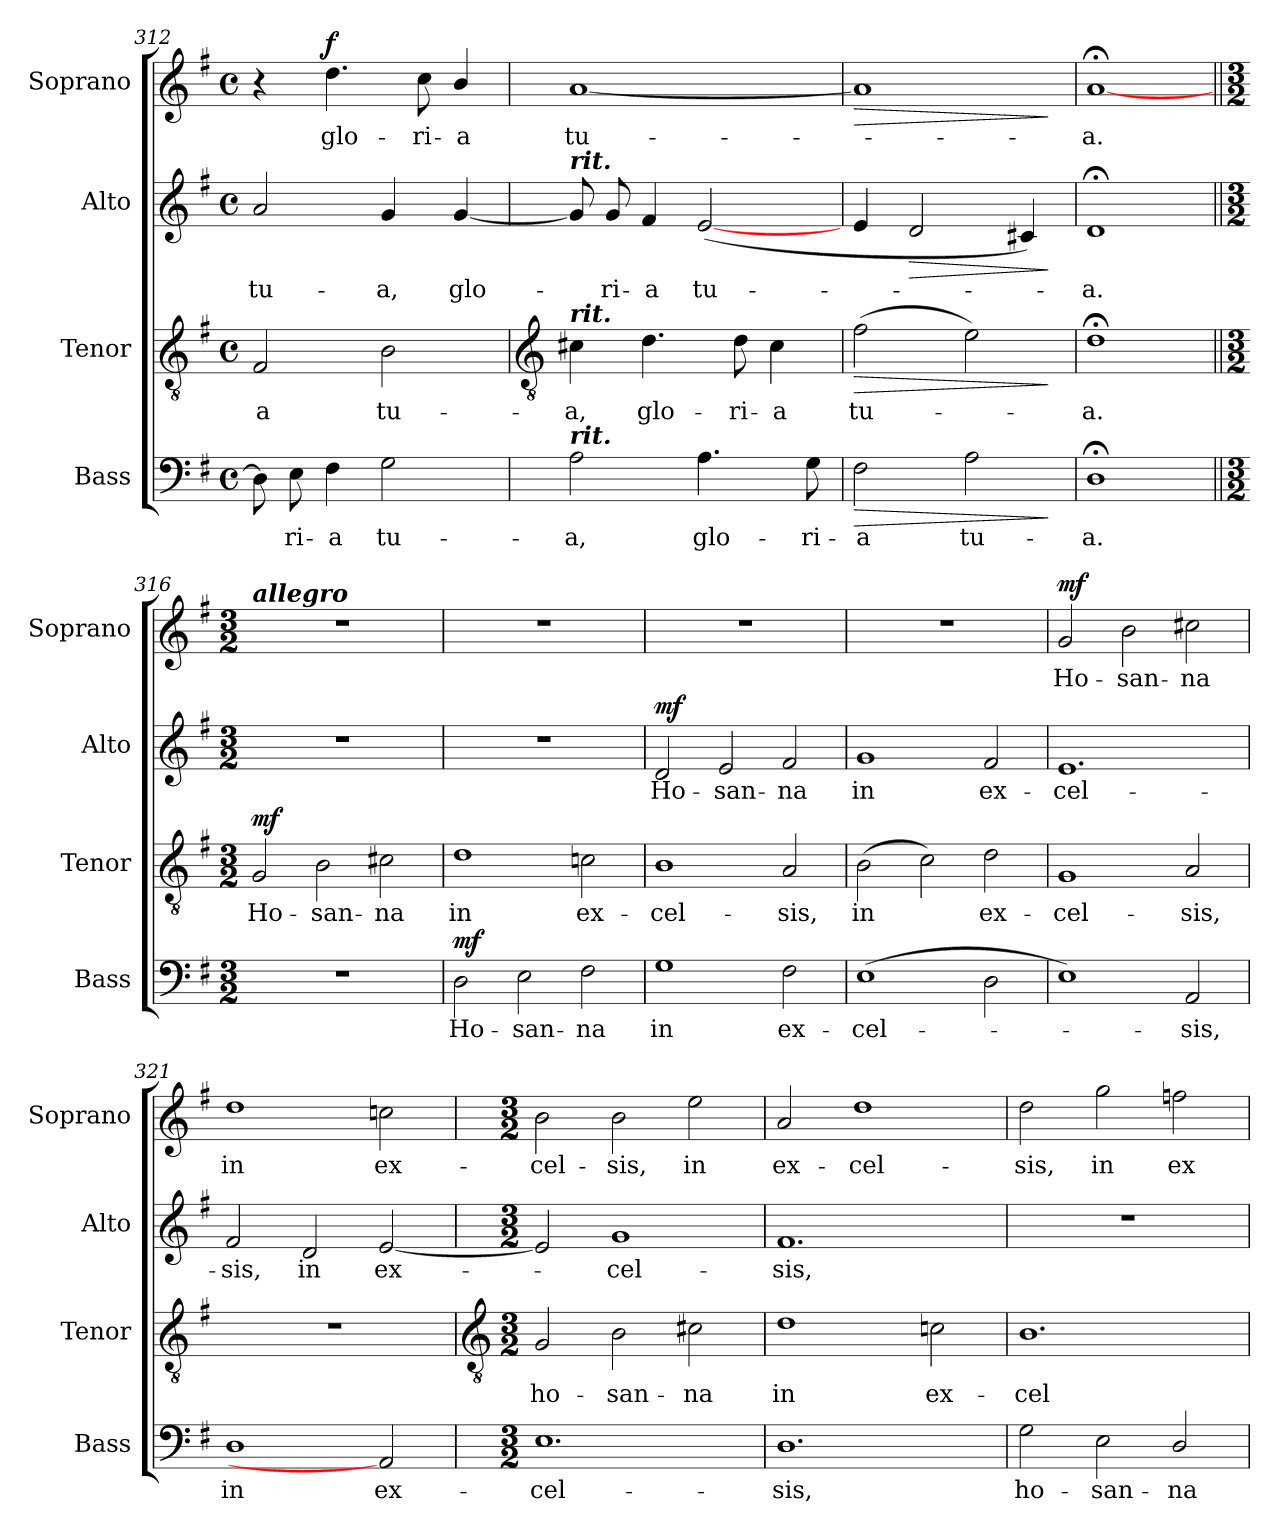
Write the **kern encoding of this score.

**kern	**text	**dynam	**kern	**text	**dynam	**kern	**text	**dynam	**kern	**text	**dynam
*part4	*part4	*part4	*part3	*part3	*part3	*part2	*part2	*part2	*part1	*part1	*part1
*staff4	*staff4	*staff4	*staff3	*staff3	*staff3	*staff2	*staff2	*staff2	*staff1	*staff1	*staff1
*I"Bass	*	*	*I"Tenor	*	*	*I"Alto	*	*	*I"Soprano	*	*
*I'Bass	*	*	*I'Tenor	*	*	*I'Alto	*	*	*I'Soprano	*	*
*clefF4	*	*	*clefGv2	*	*	*clefG2	*	*	*clefG2	*	*
*k[f#]	*	*	*k[f#]	*	*	*k[f#]	*	*	*k[f#]	*	*
*G:	*	*	*G:	*	*	*G:	*	*	*G:	*	*
*M4/4	*	*	*M4/4	*	*	*M4/4	*	*	*M4/4	*	*
*met(c)	*	*	*met(c)	*	*	*met(c)	*	*	*met(c)	*	*
=312	=312	=312	=312	=312	=312	=312	=312	=312	=312	=312	=312
!	!	!	!	!LO:LY:b	!	!	!LO:LY:b	!	!	!	!
8D]	.	.	2F#	-a	.	2a	tu-	.	4r	.	.
!	!LO:LY:b	!	!	!	!	!	!	!	!	!	!
8E	ri-	.	.	.	.	.	.	.	.	.	.
!	!LO:LY:b	!	!	!	!	!	!	!	!	!LO:LY:b	!LO:DY:b
4F#	-a	.	.	.	.	.	.	.	4.dd	glo-	f
!	!LO:LY:b	!	!	!LO:LY:b	!	!	!LO:LY:b	!	!	!	!
2G	tu-	.	2B	tu-	.	4g	-a,	.	.	.	.
!	!	!	!	!	!	!	!	!	!	!LO:LY:b	!
.	.	.	.	.	.	.	.	.	8cc	-ri-	.
!	!	!	!	!	!	!	!LO:LY:b	!	!	!LO:LY:b	!
.	.	.	.	.	.	[4g	glo-	.	4b/	-a	.
!!LO:LB:g=z
=313	=313	=313	=313	=313	=313	=313	=313	=313	=313	=313	=313
*	*	*	*clefGv2	*	*	*	*	*	*	*	*
!	!	!	!	!	!	!LO:TX:a:Bi:t=rit.	!	!	!	!	!
!	!	!	!LO:TX:a:Bi:t=rit.	!	!	!	!	!	!	!	!
!LO:TX:a:Bi:t=rit.	!	!	!	!	!	!	!	!	!	!	!
!	!LO:LY:b	!	!	!LO:LY:b	!	!	!	!	!	!LO:LY:b	!
2A	-a,	.	4c#X	-a,	.	8g]	.	.	[1a	tu-	.
!	!	!	!	!	!	!	!LO:LY:b	!	!	!	!
.	.	.	.	.	.	8g	ri-	.	.	.	.
!	!	!	!	!LO:LY:b	!	!	!LO:LY:b	!	!	!	!
.	.	.	4.d	glo-	.	4f#	-a	.	.	.	.
!	!LO:LY:b	!	!	!	!	!	!LO:LY:b	!	!	!	!
4.A	glo-	.	.	.	.	(<[2e	tu-	.	.	.	.
!	!	!	!	!LO:LY:b	!	!	!	!	!	!	!
.	.	.	8d	-ri-	.	.	.	.	.	.	.
!	!	!	!	!LO:LY:b	!	!	!	!	!	!	!
.	.	.	4c#	-a	.	.	.	.	.	.	.
!	!LO:LY:b	!	!	!	!	!	!	!	!	!	!
8G	-ri-	.	.	.	.	.	.	.	.	.	.
=314	=314	=314	=314	=314	=314	=314	=314	=314	=314	=314	=314
!	!LO:LY:b	!LO:HP:b	!	!LO:LY:b	!LO:HP:b	!	!	!	!	!	!LO:HP:b
2F#	-a	>	(>2f#	tu-	>	4e	.	.	1a]	.	>
!	!	!	!	!	!	!	!	!LO:HP:b	!	!	!
.	.	.	.	.	.	2d	.	>	.	.	.
!	!LO:LY:b	!	!	!	!	!	!	!	!	!	!
2A	tu-	.	2e)	.	.	.	.	.	.	.	.
.	.	.	.	.	.	4c#X)	.	.	.	.	.
.	.	]	.	.	]	.	.	]	.	.	]
=315	=315	=315	=315	=315	=315	=315	=315	=315	=315	=315	=315
!	!LO:LY:b	!	!	!LO:LY:b	!	!	!LO:LY:b	!	!	!LO:LY:b	!
1D;<	-a.	.	1d;<	a.	.	1d;<	a.	.	[1a;<	a.	.
=316||	=316||	=316||	=316||	=316||	=316||	=316||	=316||	=316||	=316||	=316||	=316||
*M3/2	*	*	*M3/2	*	*	*M3/2	*	*	*M3/2	*	*
*	*	*	*	*	*	*	*	*	*MM200	*	*
!	!	!	!	!	!	!	!	!	!LO:TX:a:Bi:t=allegro	!	!
!LO:N:vis=1	!	!	!	!LO:LY:b	!LO:DY:b	!LO:N:vis=1	!	!	!LO:N:vis=1	!	!
1.r	.	.	2G	Ho-	mf	1.r	.	.	1.r	.	.
!	!	!	!	!LO:LY:b	!	!	!	!	!	!	!
.	.	.	2B	-san-	.	.	.	.	.	.	.
!	!	!	!	!LO:LY:b	!	!	!	!	!	!	!
.	.	.	2c#X	-na	.	.	.	.	.	.	.
=317	=317	=317	=317	=317	=317	=317	=317	=317	=317	=317	=317
!	!LO:LY:b	!LO:DY:b	!	!LO:LY:b	!	!LO:N:vis=1	!	!	!LO:N:vis=1	!	!
2D	Ho-	mf	1d	in	.	1.r	.	.	1.r	.	.
!	!LO:LY:b	!	!	!	!	!	!	!	!	!	!
2E	-san-	.	.	.	.	.	.	.	.	.	.
!	!LO:LY:b	!	!	!LO:LY:b	!	!	!	!	!	!	!
2F#	-na	.	2cn	ex-	.	.	.	.	.	.	.
=318	=318	=318	=318	=318	=318	=318	=318	=318	=318	=318	=318
!	!LO:LY:b	!	!	!LO:LY:b	!	!	!LO:LY:b	!LO:DY:b	!LO:N:vis=1	!	!
1G	in	.	1B	-cel-	.	2d	Ho-	mf	1.r	.	.
!	!	!	!	!	!	!	!LO:LY:b	!	!	!	!
.	.	.	.	.	.	2e	-san-	.	.	.	.
!	!LO:LY:b	!	!	!LO:LY:b	!	!	!LO:LY:b	!	!	!	!
2F#	ex-	.	2A	-sis,	.	2f#	-na	.	.	.	.
=319	=319	=319	=319	=319	=319	=319	=319	=319	=319	=319	=319
!	!LO:LY:b	!	!	!LO:LY:b	!	!	!LO:LY:b	!	!LO:N:vis=1	!	!
(>1E	-cel-	.	(>2B	in	.	1g	in	.	1.r	.	.
.	.	.	2c)	.	.	.	.	.	.	.	.
!	!	!	!	!LO:LY:b	!	!	!LO:LY:b	!	!	!	!
2D	.	.	2d	ex-	.	2f#	ex-	.	.	.	.
=320	=320	=320	=320	=320	=320	=320	=320	=320	=320	=320	=320
!	!	!	!	!LO:LY:b	!	!	!LO:LY:b	!	!	!LO:LY:b	!LO:DY:b
1E)	.	.	1G	-cel-	.	1.e	-cel-	.	2g	Ho-	mf
!	!	!	!	!	!	!	!	!	!	!LO:LY:b	!
.	.	.	.	.	.	.	.	.	2b	-san-	.
!	!LO:LY:b	!	!	!LO:LY:b	!	!	!	!	!	!LO:LY:b	!
2AA	sis,	.	2A	-sis,	.	.	.	.	2cc#X	-na	.
=321	=321	=321	=321	=321	=321	=321	=321	=321	=321	=321	=321
!	!LO:LY:b	!	!LO:N:vis=1	!	!	!	!LO:LY:b	!	!	!LO:LY:b	!
1D	in	.	1.r	.	.	2f#	-sis,	.	1dd	in	.
!	!	!	!	!	!	!	!LO:LY:b	!	!	!	!
.	.	.	.	.	.	2d	in	.	.	.	.
!	!LO:LY:b	!	!	!	!	!	!LO:LY:b	!	!	!LO:LY:b	!
2AA]	ex-	.	.	.	.	[2e	ex-	.	2ccn	ex-	.
!!LO:LB:g=z
=322	=322	=322	=322	=322	=322	=322	=322	=322	=322	=322	=322
*	*	*	*clefGv2	*	*	*	*	*	*	*	*
*M3/2	*	*	*M3/2	*	*	*M3/2	*	*	*M3/2	*	*
!	!LO:LY:b	!	!	!LO:LY:b	!	!	!	!	!	!LO:LY:b	!
1.E	-cel-	.	2G	ho-	.	2e]	.	.	2b	-cel-	.
!	!	!	!	!LO:LY:b	!	!	!LO:LY:b	!	!	!LO:LY:b	!
.	.	.	2B	-san-	.	1g	cel-	.	2b	-sis,	.
!	!	!	!	!LO:LY:b	!	!	!	!	!	!LO:LY:b	!
.	.	.	2c#X	-na	.	.	.	.	2ee	in	.
=323	=323	=323	=323	=323	=323	=323	=323	=323	=323	=323	=323
!	!LO:LY:b	!	!	!LO:LY:b	!	!	!LO:LY:b	!	!	!LO:LY:b	!
1.D	-sis,	.	1d	in	.	1.f#	-sis,	.	2a	ex-	.
!	!	!	!	!	!	!	!	!	!	!LO:LY:b	!
.	.	.	.	.	.	.	.	.	1dd	-cel-	.
!	!	!	!	!LO:LY:b	!	!	!	!	!	!	!
.	.	.	2cn	ex-	.	.	.	.	.	.	.
=324	=324	=324	=324	=324	=324	=324	=324	=324	=324	=324	=324
!	!LO:LY:b	!	!	!LO:LY:b	!	!LO:N:vis=1	!	!	!	!LO:LY:b	!
2G	ho-	.	1.B	-cel-	.	1.r	.	.	2dd	-sis,	.
!	!LO:LY:b	!	!	!	!	!	!	!	!	!LO:LY:b	!
2E	-san-	.	.	.	.	.	.	.	2gg	in	.
!	!LO:LY:b	!	!	!	!	!	!	!	!	!LO:LY:b	!
2D/	-na	.	.	.	.	.	.	.	2ffn	ex-	.
=	=	=	=	=	=	=	=	=	=	=	=
*-	*-	*-	*-	*-	*-	*-	*-	*-	*-	*-	*-
